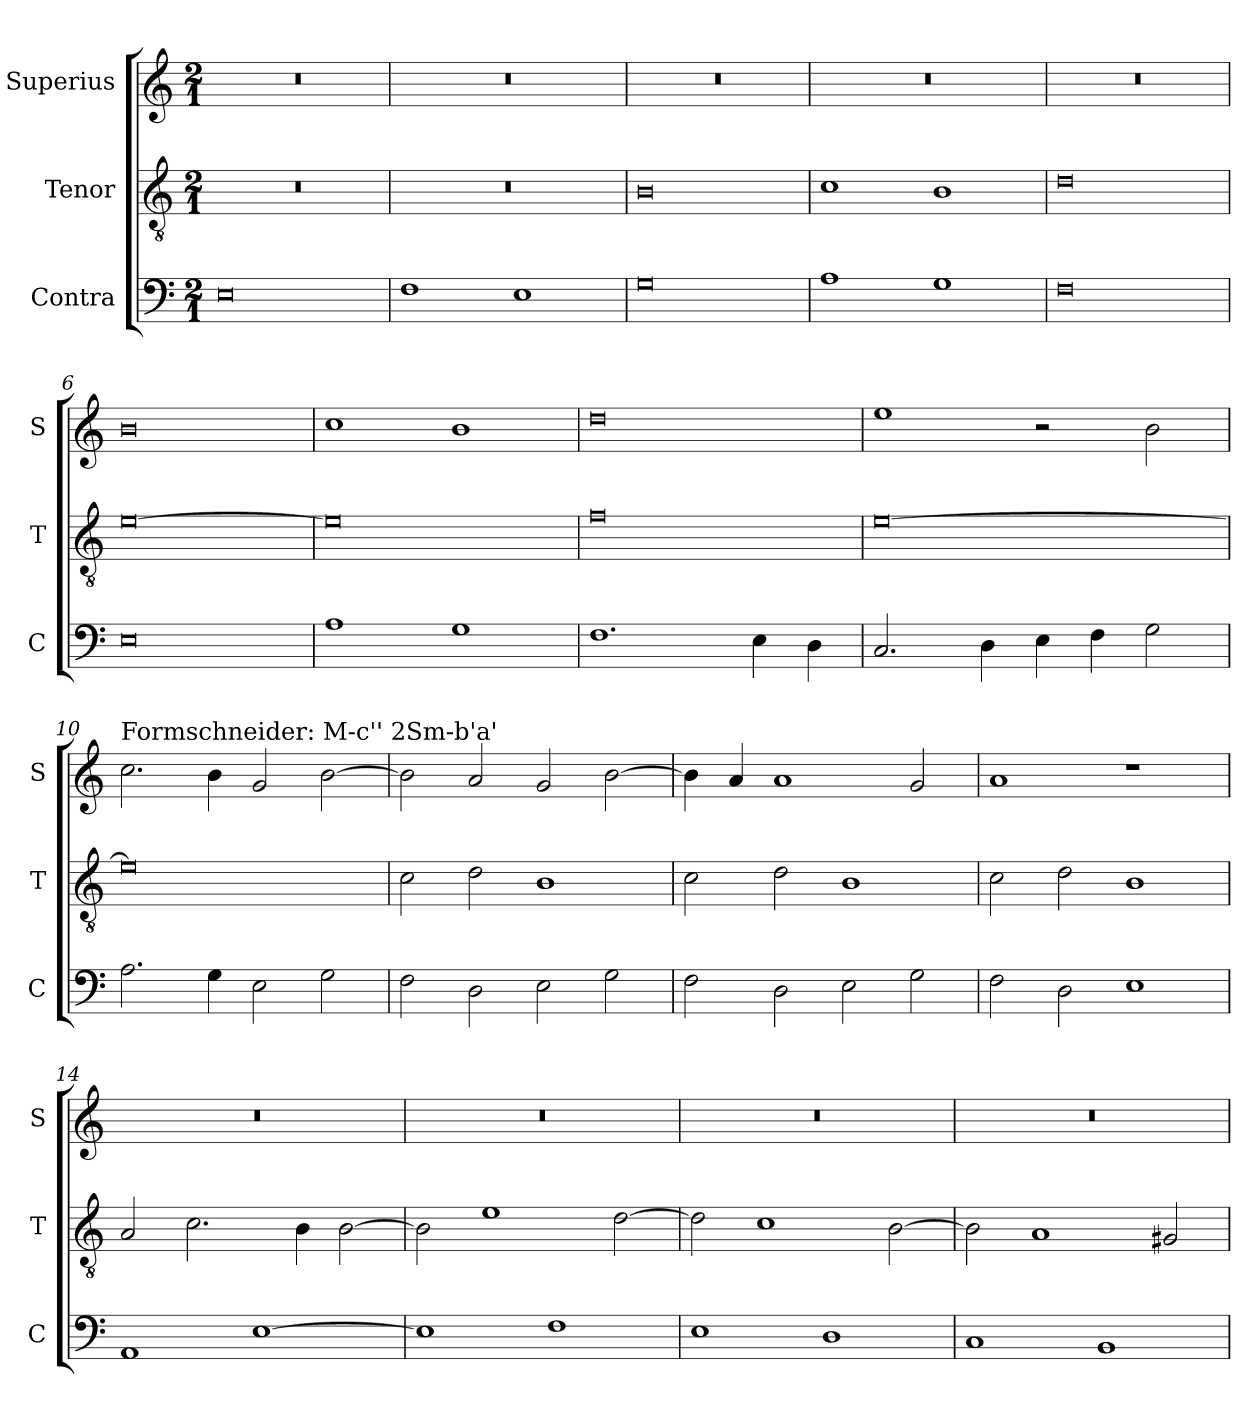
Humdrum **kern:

**kern	**kern	**kern
*part3	*part2	*part1
*staff3	*staff2	*staff1
*I"Contra	*I"Tenor	*I"Superius
*I'C	*I'T	*I'S
*clefF4	*clefGv2	*clefG2
*k[]	*k[]	*k[]
*a:	*a:	*a:
*M2/1	*M2/1	*M2/1
=1	=1	=1
0E	0r	0r
=2	=2	=2
1F	0r	0r
1E	.	.
=3	=3	=3
0G	0B	0r
=4	=4	=4
1A	1c	0r
1G	1B	.
=5	=5	=5
0F	0d	0r
=6	=6	=6
0E	[0e	0b
=7	=7	=7
1A	0e]	1cc
1G	.	1b
=8	=8	=8
1.F	0f	0dd
4E	.	.
4D	.	.
=9	=9	=9
2.C	[0e	1ee
4D	.	.
4E	.	2r
4F	.	.
2G	.	2b
=10	=10	=10
!	!	!LO:TX:a:t=Formschneider&colon; M-c'' 2Sm-b'a'
2.A	0e]	2.cc
4G	.	4b
2E	.	2g
2G	.	[2b
=11	=11	=11
2F	2c	2b]
2D	2d	2a
2E	1B	2g
2G	.	[2b
=12	=12	=12
2F	2c	4b]
.	.	4a
2D	2d	1a
2E	1B	.
2G	.	2g
=13	=13	=13
2F	2c	1a
2D	2d	.
1E	1B	1r
=14	=14	=14
1AA	2A	0r
.	2.c	.
[1E	.	.
.	4B	.
.	[2B	.
=15	=15	=15
1E]	2B]	0r
.	1e	.
1F	.	.
.	[2d	.
=16	=16	=16
1E	2d]	0r
.	1c	.
1D	.	.
.	[2B	.
=17	=17	=17
1C	2B]	0r
.	1A	.
1BB	.	.
.	2G#X	.
=	=	=
*-	*-	*-
